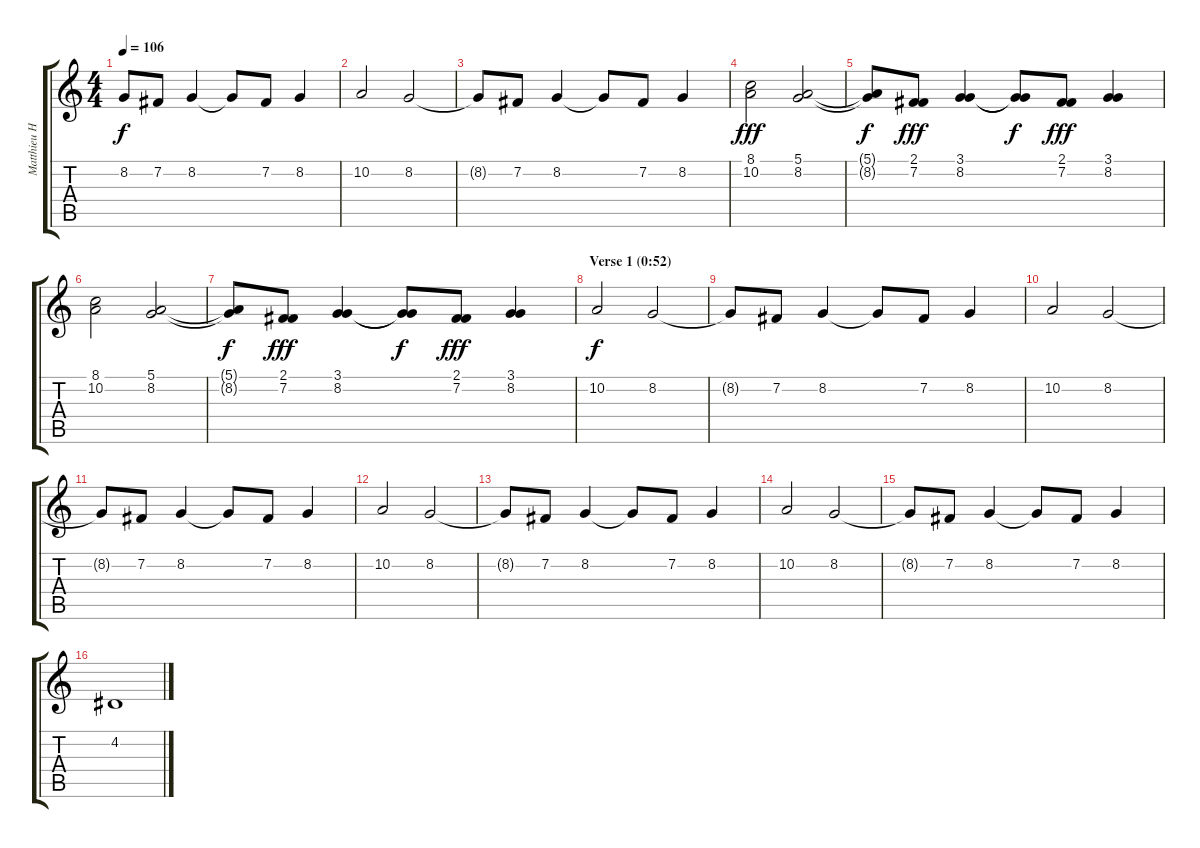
\track ("Matthieu Hartley (keyboards)" "Matthieu H") {instrument ocarina}
\staff {score tabs}
\tuning (E4 B3 G3 D3 A2 E2) {hide}
\ts (4 4)
\tempo 106
\clef g2
\ks c
8.2{t}.8{dy f} 7.2.8 8.2.4 8.2{t}.8 7.2.8 8.2.4 |
10.2.2 8.2.2 |
8.2{t}.8 7.2.8 8.2.4 8.2{t}.8 7.2.8 8.2.4 |
(8.1 10.2).2{dy fff} (5.1 8.2).2 |
(5.1{t} 8.2{t}).8{dy f} (2.1 7.2).8{dy fff} (3.1 8.2).4 (3.1{t} 8.2{t}).8{dy f} (2.1 7.2).8{dy fff} (3.1 8.2).4 |
(8.1 10.2).2 (5.1 8.2).2 |
(5.1{t} 8.2{t}).8{dy f} (2.1 7.2).8{dy fff} (3.1 8.2).4 (3.1{t} 8.2{t}).8{dy f} (2.1 7.2).8{dy fff} (3.1 8.2).4 |
\section ("" "Verse 1 (0:52)")
10.2.2{dy f} 8.2.2 |
8.2{t}.8 7.2.8 8.2.4 8.2{t}.8 7.2.8 8.2.4 |
10.2.2 8.2.2 |
8.2{t}.8 7.2.8 8.2.4 8.2{t}.8 7.2.8 8.2.4 |
10.2.2 8.2.2 |
8.2{t}.8 7.2.8 8.2.4 8.2{t}.8 7.2.8 8.2.4 |
10.2.2 8.2.2 |
8.2{t}.8 7.2.8 8.2.4 8.2{t}.8 7.2.8 8.2.4 |
4.2.1
